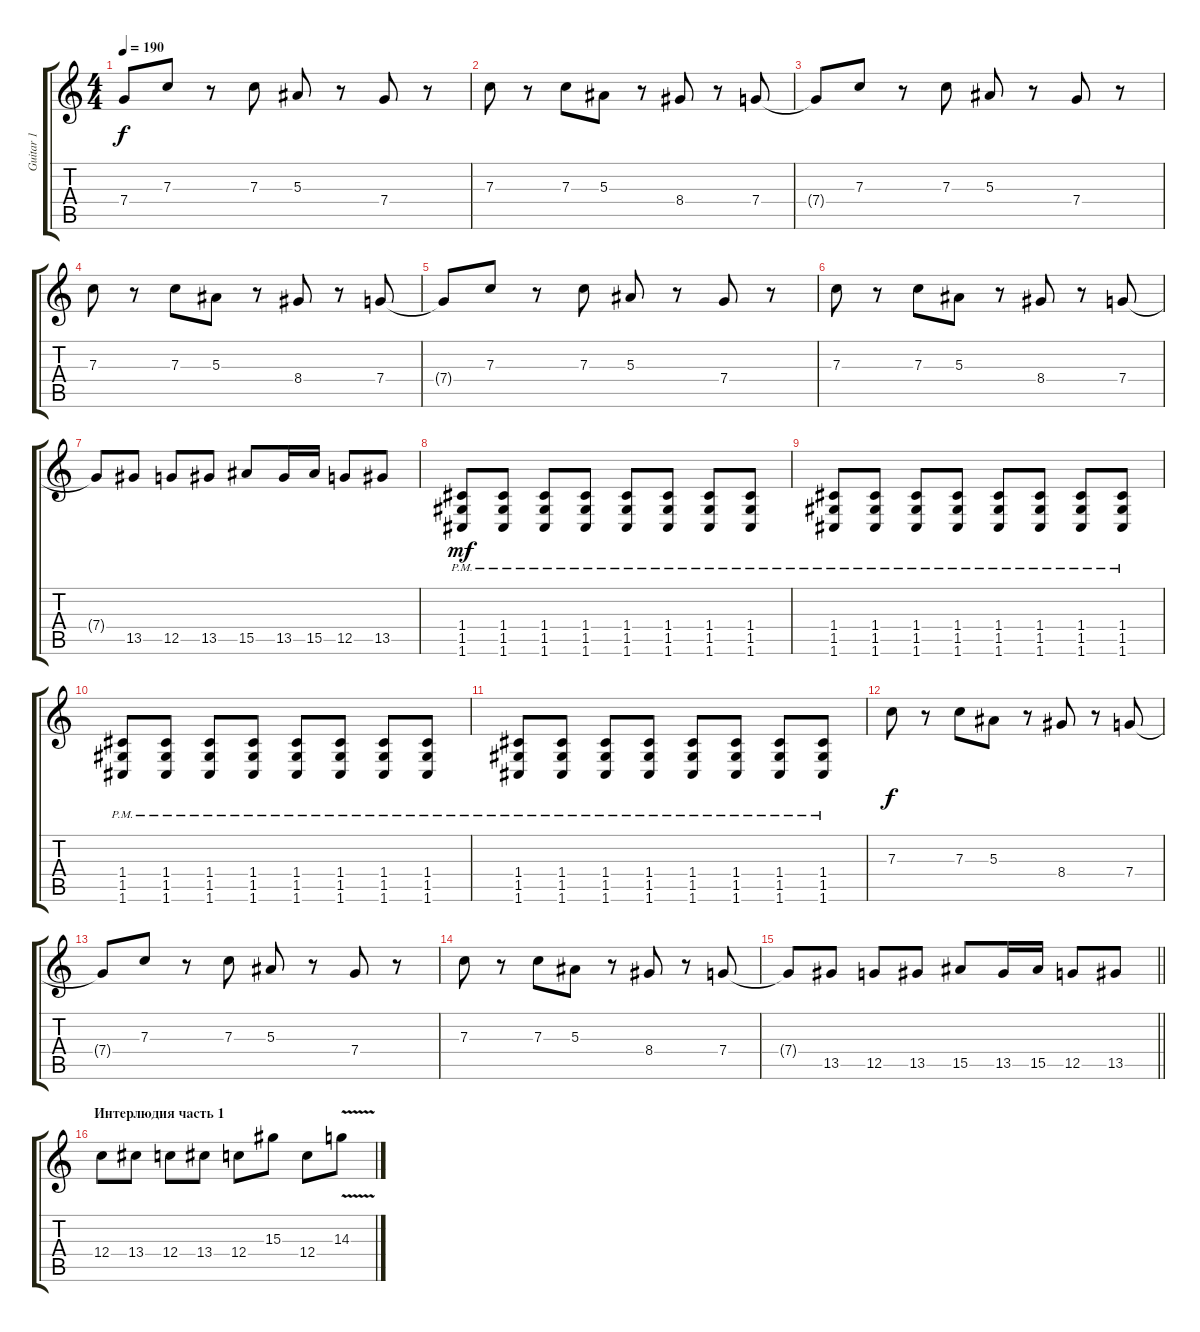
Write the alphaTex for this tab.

\track ("Guitar 1" "Guitar 1") {instrument distortionguitar}
\staff {score tabs}
\tuning (D4 A3 F3 C3 G2 C2) {hide}
\ts (4 4)
\tempo 190
\clef g2
\ks c
7.4{t}.8{dy f} 7.3.8 r.8 7.3.8 5.3.8 r.8 7.4.8 r.8 |
7.3.8 r.8 7.3.8 5.3.8 r.8 8.4.8 r.8 7.4.8 |
7.4{t}.8 7.3.8 r.8 7.3.8 5.3.8 r.8 7.4.8 r.8 |
7.3.8 r.8 7.3.8 5.3.8 r.8 8.4.8 r.8 7.4.8 |
7.4{t}.8 7.3.8 r.8 7.3.8 5.3.8 r.8 7.4.8 r.8 |
7.3.8 r.8 7.3.8 5.3.8 r.8 8.4.8 r.8 7.4.8 |
7.4{t}.8 13.5.8 12.5.8 13.5.8 15.5.8 13.5.16 15.5.16 12.5.8 13.5.8 |
(1.4{pm} 1.5{pm} 1.6{pm}).8{dy mf} (1.4{pm} 1.5{pm} 1.6{pm}).8 (1.4{pm} 1.5{pm} 1.6{pm}).8 (1.4{pm} 1.5{pm} 1.6{pm}).8 (1.4{pm} 1.5{pm} 1.6{pm}).8 (1.4{pm} 1.5{pm} 1.6{pm}).8 (1.4{pm} 1.5{pm} 1.6{pm}).8 (1.4{pm} 1.5{pm} 1.6{pm}).8 |
(1.4{pm} 1.5{pm} 1.6{pm}).8 (1.4{pm} 1.5{pm} 1.6{pm}).8 (1.4{pm} 1.5{pm} 1.6{pm}).8 (1.4{pm} 1.5{pm} 1.6{pm}).8 (1.4{pm} 1.5{pm} 1.6{pm}).8 (1.4{pm} 1.5{pm} 1.6{pm}).8 (1.4{pm} 1.5{pm} 1.6{pm}).8 (1.4{pm} 1.5{pm} 1.6{pm}).8 |
(1.4{pm} 1.5{pm} 1.6{pm}).8 (1.4{pm} 1.5{pm} 1.6{pm}).8 (1.4{pm} 1.5{pm} 1.6{pm}).8 (1.4{pm} 1.5{pm} 1.6{pm}).8 (1.4{pm} 1.5{pm} 1.6{pm}).8 (1.4{pm} 1.5{pm} 1.6{pm}).8 (1.4{pm} 1.5{pm} 1.6{pm}).8 (1.4{pm} 1.5{pm} 1.6{pm}).8 |
(1.4{pm} 1.5{pm} 1.6{pm}).8 (1.4{pm} 1.5{pm} 1.6{pm}).8 (1.4{pm} 1.5{pm} 1.6{pm}).8 (1.4{pm} 1.5{pm} 1.6{pm}).8 (1.4{pm} 1.5{pm} 1.6{pm}).8 (1.4{pm} 1.5{pm} 1.6{pm}).8 (1.4{pm} 1.5{pm} 1.6{pm}).8 (1.4{pm} 1.5{pm} 1.6{pm}).8 |
7.3.8{dy f} r.8 7.3.8 5.3.8 r.8 8.4.8 r.8 7.4.8 |
7.4{t}.8 7.3.8 r.8 7.3.8 5.3.8 r.8 7.4.8 r.8 |
7.3.8 r.8 7.3.8 5.3.8 r.8 8.4.8 r.8 7.4.8 |
\barLineRight lightlight
7.4{t}.8 13.5.8 12.5.8 13.5.8 15.5.8 13.5.16 15.5.16 12.5.8 13.5.8 |
\section ("" "Интерлюдия часть 1")
12.4.8{volume 13 instrument electricguitarclean} 13.4.8 12.4.8 13.4.8 12.4.8 15.3.8 12.4.8 14.3{v}.8{volume 7}
